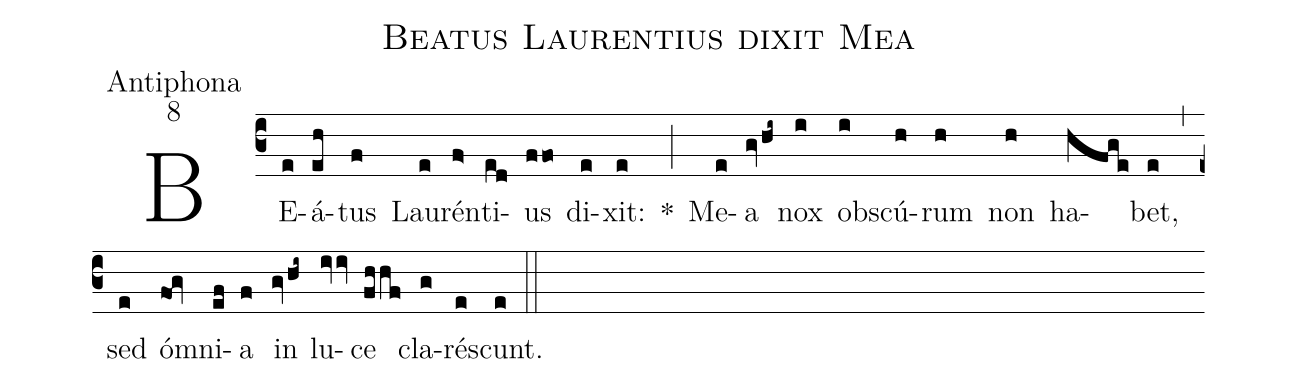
name:Beatus Laurentius dixit Mea;
office-part:Antiphona;
mode:8;
%%
(c3)
BE(e)á(eh)tus(f) Lau(e)rén(f>)ti(ed)us(ffo) di(e)xit:(e) *(;)
Me(e)a(gv/hi~) nox(i) obs(i)cú(h)rum(h) non(h) ha(hfge)bet,(e) (,)
sed(e) óm(fOg)ni(ef)a(f) in(gv/hi~) lu(ivv)ce(fh/hf) cla(g)rés(e)cunt.(e) (::)
